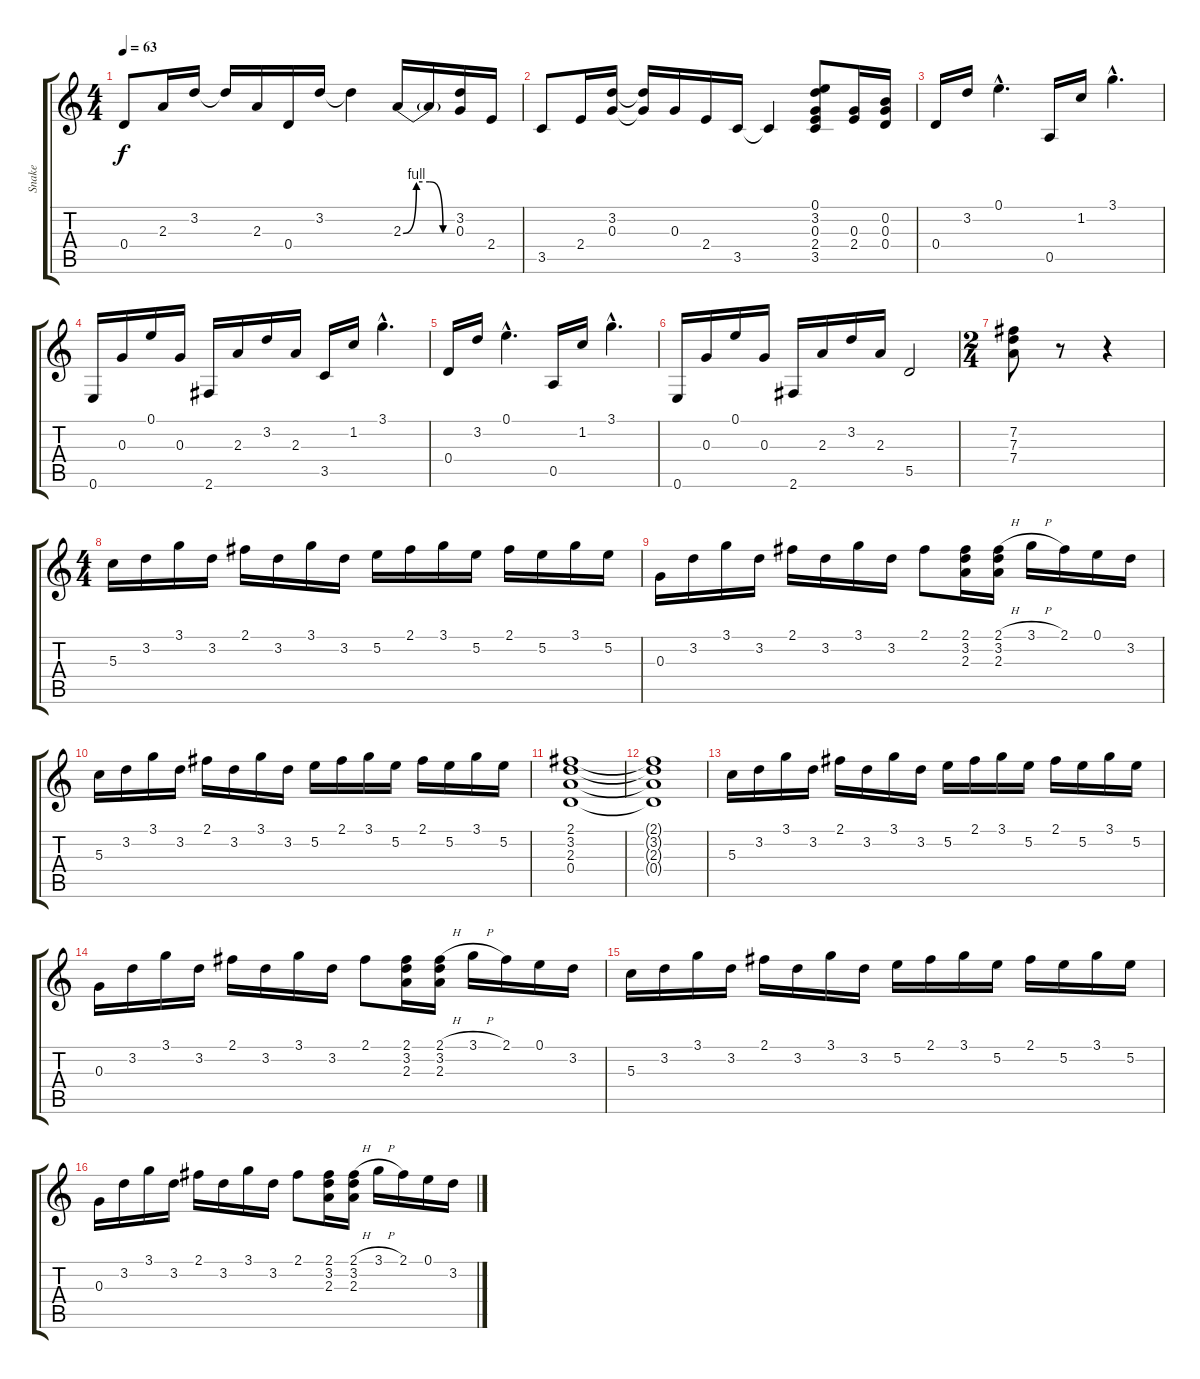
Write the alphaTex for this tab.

\track ("Snake" "Snake") {instrument electricguitarclean}
\staff {score tabs}
\tuning (E4 B3 G3 D3 A2 E2) {hide}
\ts (4 4)
\tempo 63
\clef g2
\ks c
0.4.8{dy f} 2.3.16 3.2.16 3.2{t}.16 2.3.16 0.4.16 3.2.16 3.2{t}.4 2.3{be (custom 0 0 15 4 30 4 45 0 60 0)}.16 2.3{t}.16 (3.2 0.3).16 2.4.16 |
3.5.8 2.4.16 (3.2 0.3).16 (3.2{t} 0.3{t}).16 0.3.16 2.4.16 3.5.16 3.5{t}.4 (0.1 3.2 0.3 2.4 3.5).8 (0.3 2.4).16 (0.2 0.3 0.4).16 |
0.4.16 3.2.16 0.1{hac}.4{d} 0.5.16 1.2.16 3.1{hac}.4{d} |
0.6.16 0.3.16 0.1.16 0.3.16 2.6.16 2.3.16 3.2.16 2.3.16 3.5.16 1.2.16 3.1{hac}.4{d} |
0.4.16 3.2.16 0.1{hac}.4{d} 0.5.16 1.2.16 3.1{hac}.4{d} |
0.6.16 0.3.16 0.1.16 0.3.16 2.6.16 2.3.16 3.2.16 2.3.16 5.5.2 |
\ts (2 4)
(7.2 7.3 7.4).8 r.8 r.4 |
\ts (4 4)
5.3.16 3.2.16 3.1.16 3.2.16 2.1.16 3.2.16 3.1.16 3.2.16 5.2.16 2.1.16 3.1.16 5.2.16 2.1.16 5.2.16 3.1.16 5.2.16 |
0.3.16 3.2.16 3.1.16 3.2.16 2.1.16 3.2.16 3.1.16 3.2.16 2.1.8 (2.1 3.2 2.3).16 (2.1{h} 3.2 2.3).16 3.1{h}.16 2.1.16 0.1.16 3.2.16 |
5.3.16 3.2.16 3.1.16 3.2.16 2.1.16 3.2.16 3.1.16 3.2.16 5.2.16 2.1.16 3.1.16 5.2.16 2.1.16 5.2.16 3.1.16 5.2.16 |
(2.1 3.2 2.3 0.4).1 |
(2.1{t} 3.2{t} 2.3{t} 0.4{t}).1 |
5.3.16 3.2.16 3.1.16 3.2.16 2.1.16 3.2.16 3.1.16 3.2.16 5.2.16 2.1.16 3.1.16 5.2.16 2.1.16 5.2.16 3.1.16 5.2.16 |
0.3.16 3.2.16 3.1.16 3.2.16 2.1.16 3.2.16 3.1.16 3.2.16 2.1.8 (2.1 3.2 2.3).16 (2.1{h} 3.2 2.3).16 3.1{h}.16 2.1.16 0.1.16 3.2.16 |
5.3.16 3.2.16 3.1.16 3.2.16 2.1.16 3.2.16 3.1.16 3.2.16 5.2.16 2.1.16 3.1.16 5.2.16 2.1.16 5.2.16 3.1.16 5.2.16 |
0.3.16 3.2.16 3.1.16 3.2.16 2.1.16 3.2.16 3.1.16 3.2.16 2.1.8 (2.1 3.2 2.3).16 (2.1{h} 3.2 2.3).16 3.1{h}.16 2.1.16 0.1.16 3.2.16
